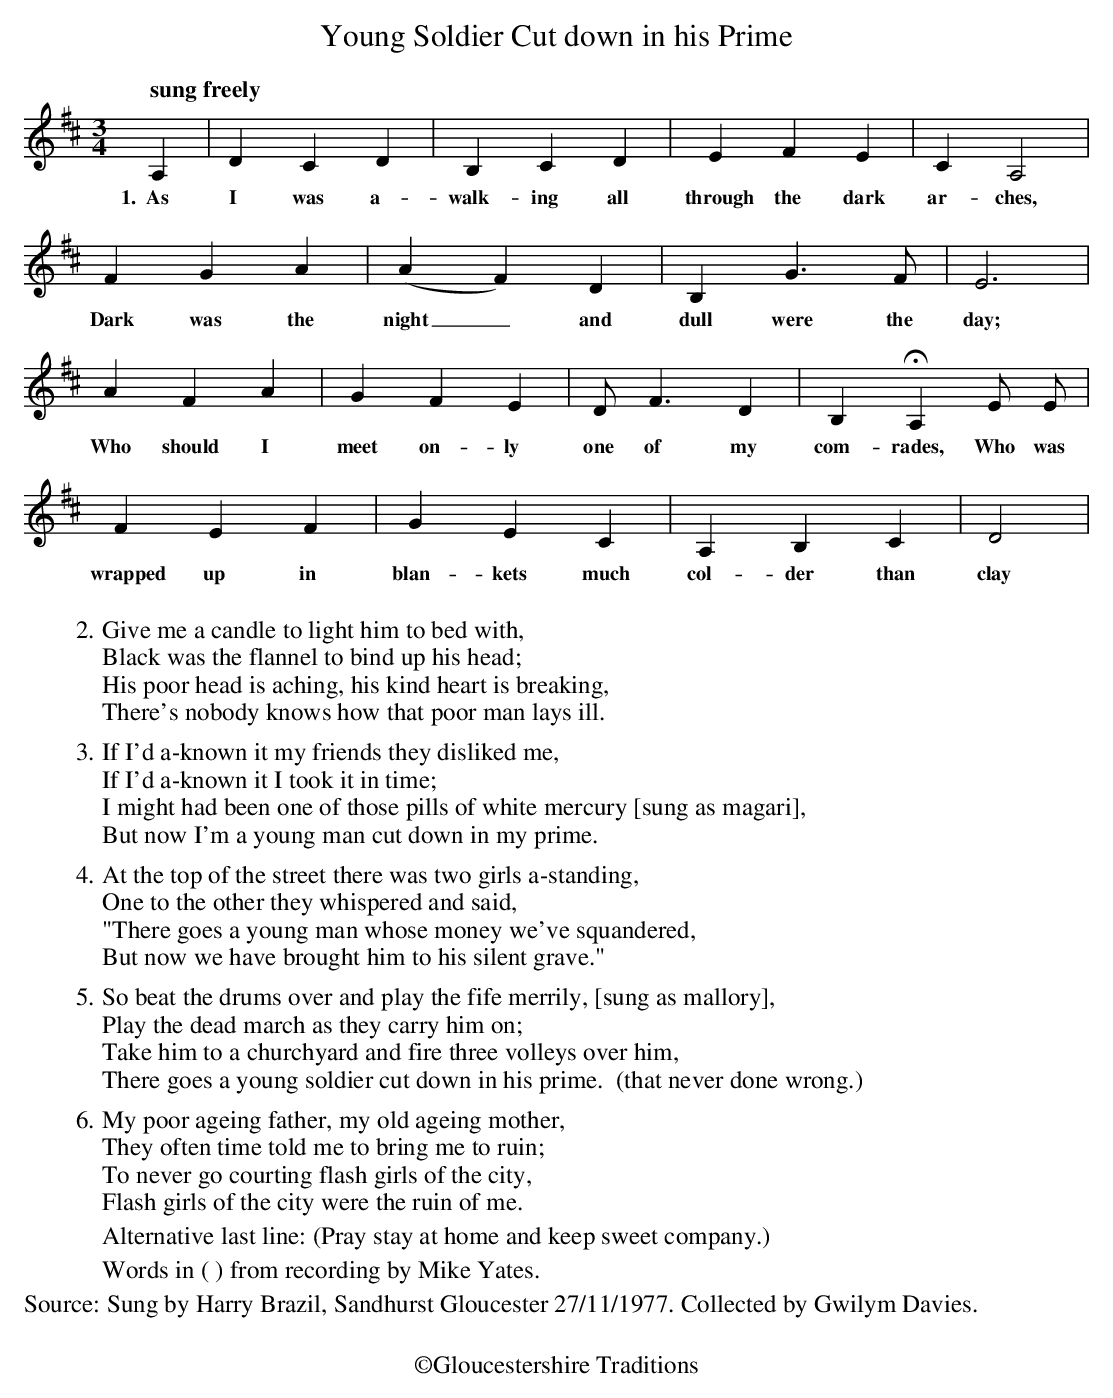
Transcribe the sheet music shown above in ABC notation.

X:1
T:Young Soldier Cut down in his Prime
M:3/4
L:1/4
Q:"sung freely"
K:Dmaj
A, | DC D| B,CD| EFE | C A,2 |
w:1.~~As I was a- walk-ing all through the dark ar-ches,
FGA |(AF) D | B,G>F | E3 |
w:Dark was the night_ and dull were the day;
AFA | GFE | D<FD| B,HA,E/2 E/2|
w:Who should I meet on-ly one of my com-rades, Who was
FE F | GEC| A,B,C | D2 |
w:wrapped up in blan-kets much col-der than clay
%%vskip 15
W:2. Give me a candle to light him to bed with,
W:Black was the flannel to bind up his head;
W:His poor head is aching, his kind heart is breaking,
W:There's nobody knows how that poor man lays ill.
%%vskip 8
W:3. If I'd a-known it my friends they disliked me,
W:If I'd a-known it I took it in time;
W:I might had been one of those pills of white mercury [sung as magari],
W:But now I'm a young man cut down in my prime.
%%vskip 8
W:4. At the top of the street there was two girls a-standing,
W:One to the other they whispered and said,
W:"There goes a young man whose money we've squandered,
W:But now we have brought him to his silent grave."
%%vskip 8
W:5. So beat the drums over and play the fife merrily, [sung as mallory],
W:Play the dead march as they carry him on;
W:Take him to a churchyard and fire three volleys over him,
W:There goes a young soldier cut down in his prime.  (that never done wrong.)
%%vskip 8
W:6.My poor ageing father, my old ageing mother,
W:They often time told me to bring me to ruin;
W:To never go courting flash girls of the city,
W:Flash girls of the city were the ruin of me.
%%vskip 4
W:Alternative last line: (Pray stay at home and keep sweet company.)
%%vskip 4
W:Words in ( ) from recording by Mike Yates.
